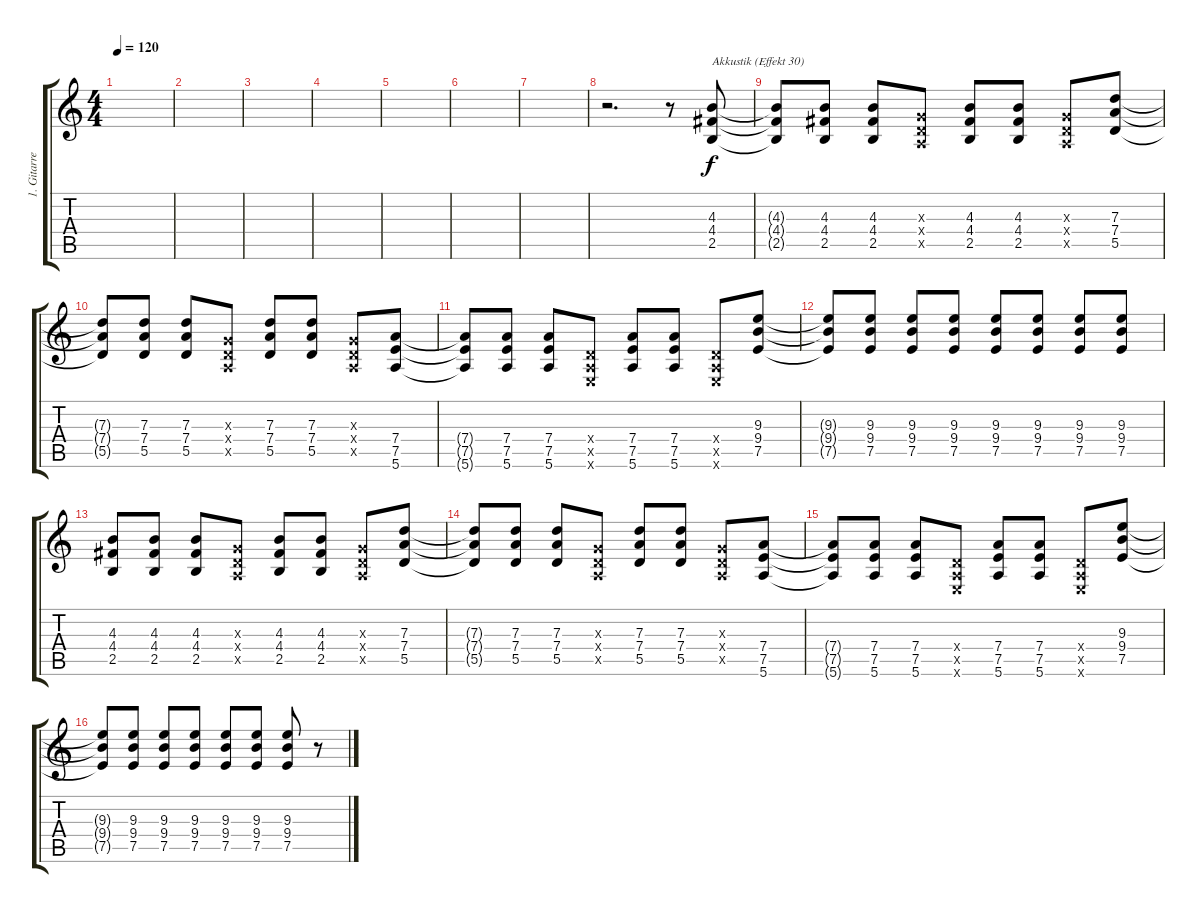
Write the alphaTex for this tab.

\track ("1. Gitarre" "1. Gitarre") {instrument distortionguitar}
\staff {score tabs}
\tuning (E4 B3 G3 D3 A2 E2) {hide}
\ts (4 4)
\tempo 120
\clef g2
\ks c
|
|
|
|
|
|
|
r.2{d} r.8 (4.3 4.4 2.5).8{txt "Akkustik (Effekt 30)"} |
(4.3{t} 4.4{t} 2.5{t}).8 (4.3 4.4 2.5).8 (4.3 4.4 2.5).8 (0.3{x} 0.4{x} 0.5{x}).8 (4.3 4.4 2.5).8 (4.3 4.4 2.5).8 (0.3{x} 0.4{x} 0.5{x}).8 (7.3 7.4 5.5).8 |
(7.3{t} 7.4{t} 5.5{t}).8 (7.3 7.4 5.5).8 (7.3 7.4 5.5).8 (0.3{x} 0.4{x} 0.5{x}).8 (7.3 7.4 5.5).8 (7.3 7.4 5.5).8 (0.3{x} 0.4{x} 0.5{x}).8 (7.4 7.5 5.6).8 |
(7.4{t} 7.5{t} 5.6{t}).8 (7.4 7.5 5.6).8 (7.4 7.5 5.6).8 (0.4{x} 0.5{x} 0.6{x}).8 (7.4 7.5 5.6).8 (7.4 7.5 5.6).8 (0.4{x} 0.5{x} 0.6{x}).8 (9.3 9.4 7.5).8 |
(9.3{t} 9.4{t} 7.5{t}).8 (9.3 9.4 7.5).8 (9.3 9.4 7.5).8 (9.3 9.4 7.5).8 (9.3 9.4 7.5).8 (9.3 9.4 7.5).8 (9.3 9.4 7.5).8 (9.3 9.4 7.5).8 |
(4.3 4.4 2.5).8 (4.3 4.4 2.5).8 (4.3 4.4 2.5).8 (0.3{x} 0.4{x} 0.5{x}).8 (4.3 4.4 2.5).8 (4.3 4.4 2.5).8 (0.3{x} 0.4{x} 0.5{x}).8 (7.3 7.4 5.5).8 |
(7.3{t} 7.4{t} 5.5{t}).8 (7.3 7.4 5.5).8 (7.3 7.4 5.5).8 (0.3{x} 0.4{x} 0.5{x}).8 (7.3 7.4 5.5).8 (7.3 7.4 5.5).8 (0.3{x} 0.4{x} 0.5{x}).8 (7.4 7.5 5.6).8 |
(7.4{t} 7.5{t} 5.6{t}).8 (7.4 7.5 5.6).8 (7.4 7.5 5.6).8 (0.4{x} 0.5{x} 0.6{x}).8 (7.4 7.5 5.6).8 (7.4 7.5 5.6).8 (0.4{x} 0.5{x} 0.6{x}).8 (9.3 9.4 7.5).8 |
(9.3{t} 9.4{t} 7.5{t}).8 (9.3 9.4 7.5).8 (9.3 9.4 7.5).8 (9.3 9.4 7.5).8 (9.3 9.4 7.5).8 (9.3 9.4 7.5).8 (9.3 9.4 7.5).8 r.8
